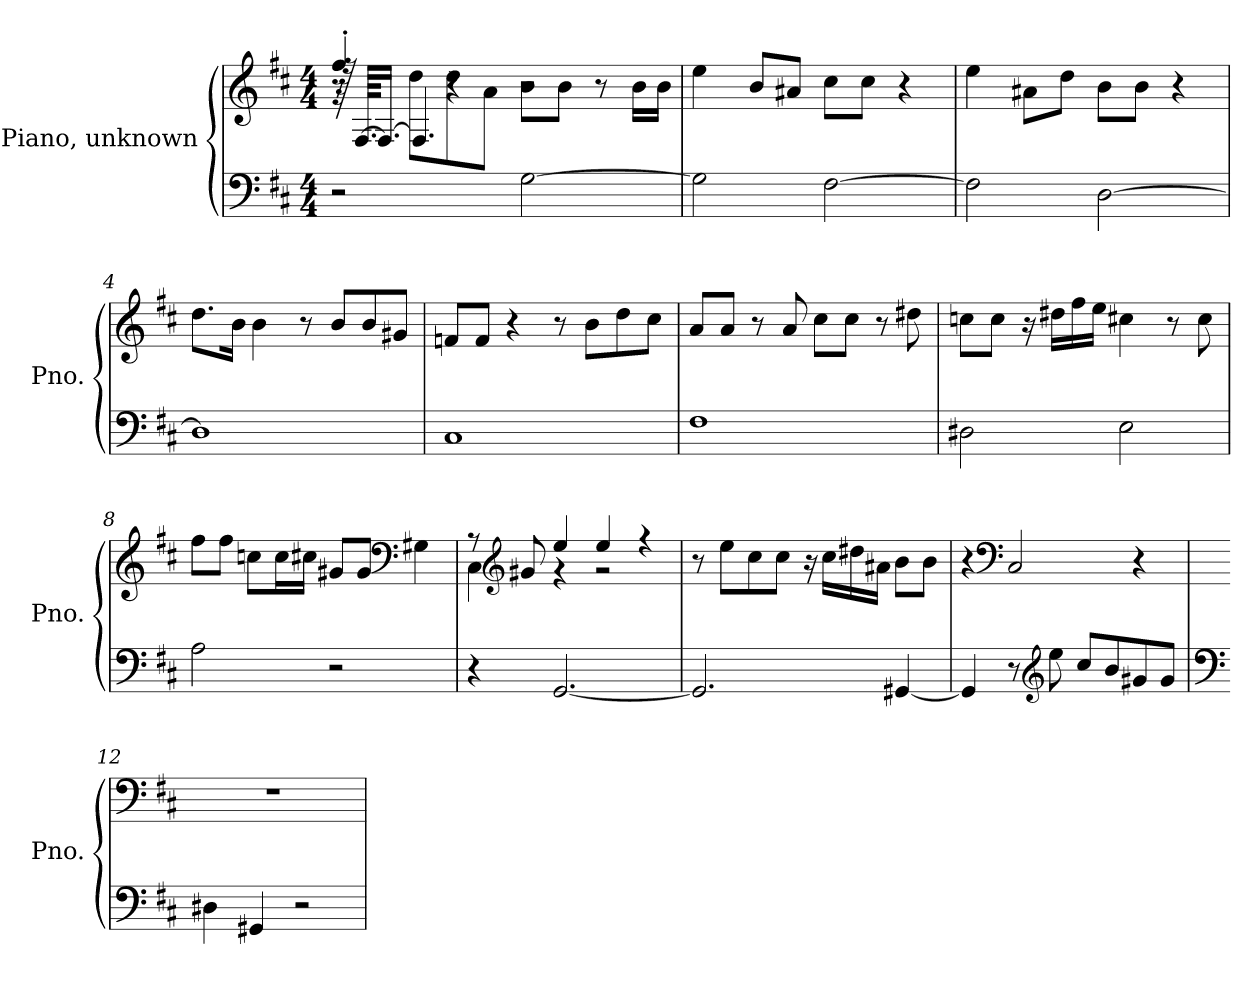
**kern	**kern
*part1	*part1
*staff2	*staff1
*I"Piano, unknown	*
*I'Pno.	*
*clefF4	*clefG2
*k[f#c#]	*k[f#c#]
*M4/4	*M4/4
*MM120	*MM120
=1	=1
*	*^
*	*	*^
2r	4ff#'/	8r	128r
.	.	.	[64.F#/KKLL
.	.	.	16.F#/JJ_
.	.	8dd\L	4.F#/]
.	4r	8dd\	.
.	.	8a\J	.
[2G\	2r	8b\L	2r
.	.	8b\J	.
.	.	8r	.
.	.	16b\LL	.
.	.	16b\JJ	.
*	*v	*v	*v
=2	=2
2G\]	4ee\
.	8b/L
.	8a#X/J
[2F#\	8cc#\L
.	8cc#\J
.	4r
=3	=3
2F#\]	4ee\
.	8a#X\L
.	8dd\J
[2D\	8b\L
.	8b\J
.	4r
=4	=4
1D]	8.dd\L
.	16b\Jk
.	4b\
.	8r
.	8b/L
.	8b/
.	8g#X/J
!!LO:LB:g=z
=5	=5
1C#	8fn/L
.	8f/J
.	4r
.	8r
.	8b\L
.	8dd\
.	8cc#\J
=6	=6
1F#	8a/L
.	8a/J
.	8r
.	8a/
.	8cc#\L
.	8cc#\J
.	8r
.	8dd#X\
=7	=7
2D#X\	8ccn\L
.	8cc\J
.	16r
.	16dd#X\LL
.	16ff#\
.	16ee\JJ
2E\	4cc#X\
.	8r
.	8cc#\
=8	=8
2A\	8ff#\L
.	8ff#\J
.	8ccn\L
.	16cc\L
.	16cc#X\JJ
2r	8g#X/L
.	8g#/J
*	*clefF4
.	4G#X\
!!LO:LB:g=z
=9	=9
*	*^
4r	8r	4C#\
*	*clefG2	*
.	8g#X/	.
[2.GG/	4ee/	4r
.	4ee/	2r
.	4r	.
*	*v	*v
=10	=10
2.GG/]	8r
.	8ee\L
.	8cc#\
.	8cc#\J
.	16r
.	16cc#\LL
.	16dd#X\
.	16a#X\JJ
[4GG#X/	8b\L
.	8b\J
=11	=11
4GG#/]	4r
*	*clefF4
8r	2C#/
*clefG2	*
8ee\	.
8cc#/L	.
8b/	.
8g#X/	4r
8g#/J	.
=12	=12
*clefF4	*
4D#X\	1r
4GG#X/	.
2r	.
=	=
*-	*-
